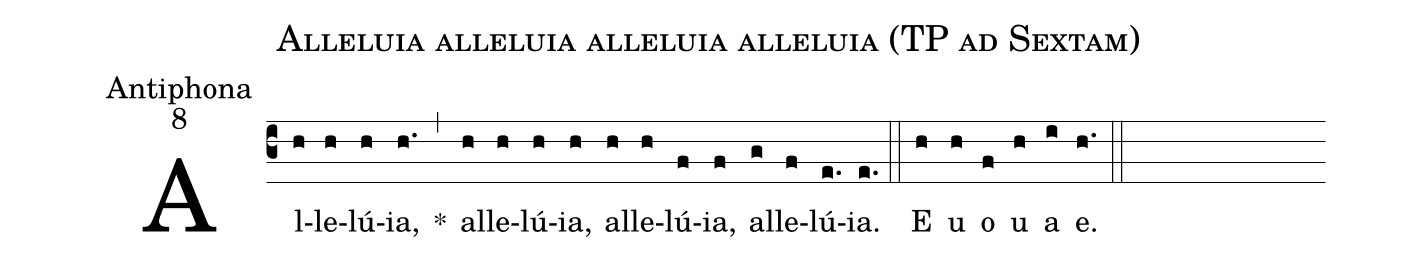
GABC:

name:Alleluia alleluia alleluia alleluia (TP ad Sextam);
office-part:Antiphona;
mode:8;
%%
(c3)Al(h)le(h)lú(h)ia,(h.) *(,) al(h)le(h)lú(h)ia,(h) al(h)le(h)lú(f)ia,(f) al(g)le(f)lú(e.)ia.(e.) (::) <eu> E(h) u(h) o(f) u(h) a(i) e.</eu>(h.) (::)
